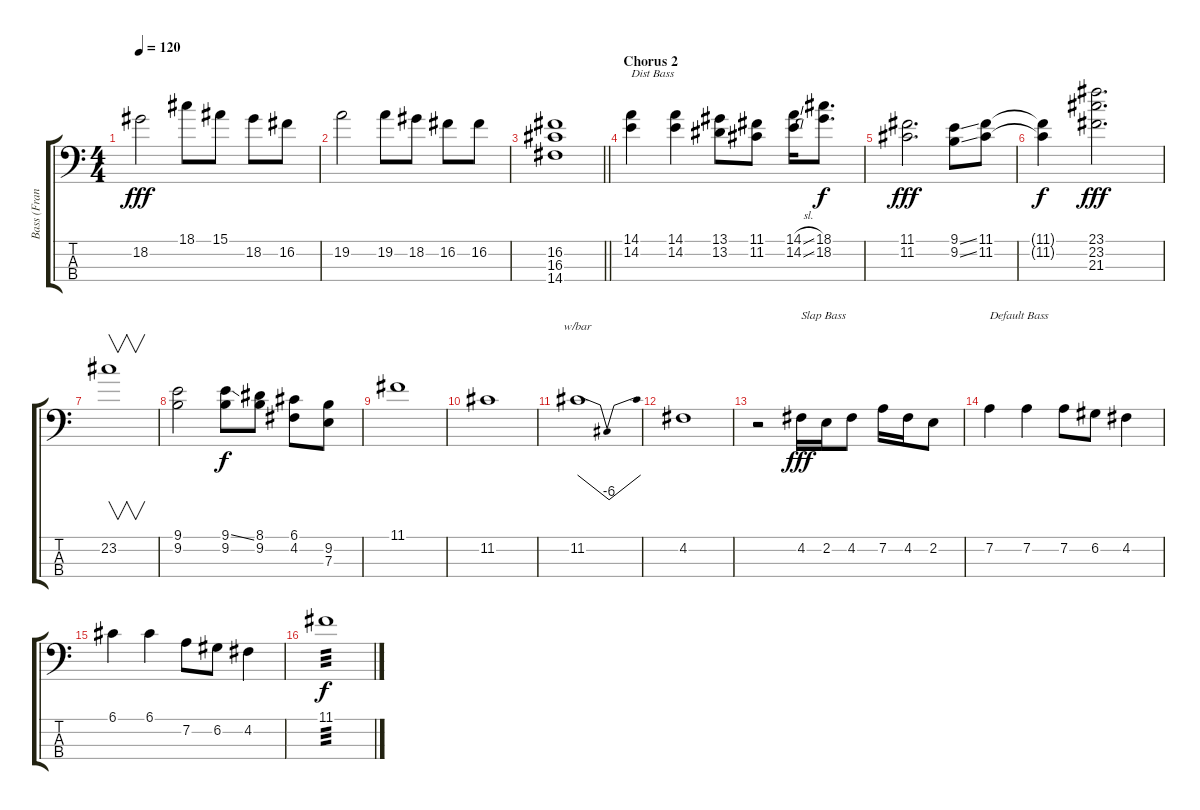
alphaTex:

\track ("Bass (Francis Michaud)" "Bass (Fran") {instrument electricbassfinger}
\staff {score tabs}
\tuning (G2 D2 A1 E1) {hide}
\ts (4 4)
\tempo 120
\clef f4
\ks c
18.2.2{dy fff} 18.1.8 15.1.8 18.2.8 16.2.8 |
19.2.2 19.2.8 18.2.8 16.2.8 16.2.8 |
\barLineRight lightlight
(16.2 16.3 14.4).1 |
\section ("" "Chorus 2")
(14.1 14.2).4{txt "Dist Bass" volume 12 instrument electricbassfinger} (14.1 14.2).4 (13.1 13.2).8 (11.1 11.2).8 (14.1{sl} 14.2{sl}).16 (18.1 18.2).8{d dy f} |
(11.1 11.2).2{d dy fff} (9.1{ss} 9.2{ss}).8 (11.1 11.2).8 |
(11.1{t} 11.2{t}).4{dy f} (23.1 23.2 21.3).2{d dy fff} |
23.2.1{v} |
(9.1 9.2).2 (9.1{ss} 9.2).8{dy f} (8.1 9.2).8 (6.1 4.2).8 (9.2 7.3).8 |
11.1.1 |
11.2.1 |
11.2.1{tbe (dip default 0 0 30 -24 60 0)} |
4.2.1 |
r.2 4.2.16{txt "Slap Bass" dy fff volume 16 instrument electricbassfinger} 2.2.16 4.2.8 7.2.16 4.2.16 2.2.8 |
7.2.4{txt "Default Bass" volume 9 instrument electricbasspick} 7.2.4 7.2.8 6.2.8 4.2.4 |
6.1.4 6.1.4 7.2.8 6.2.8 4.2.4 |
11.1.1{tp 3 dy f}
